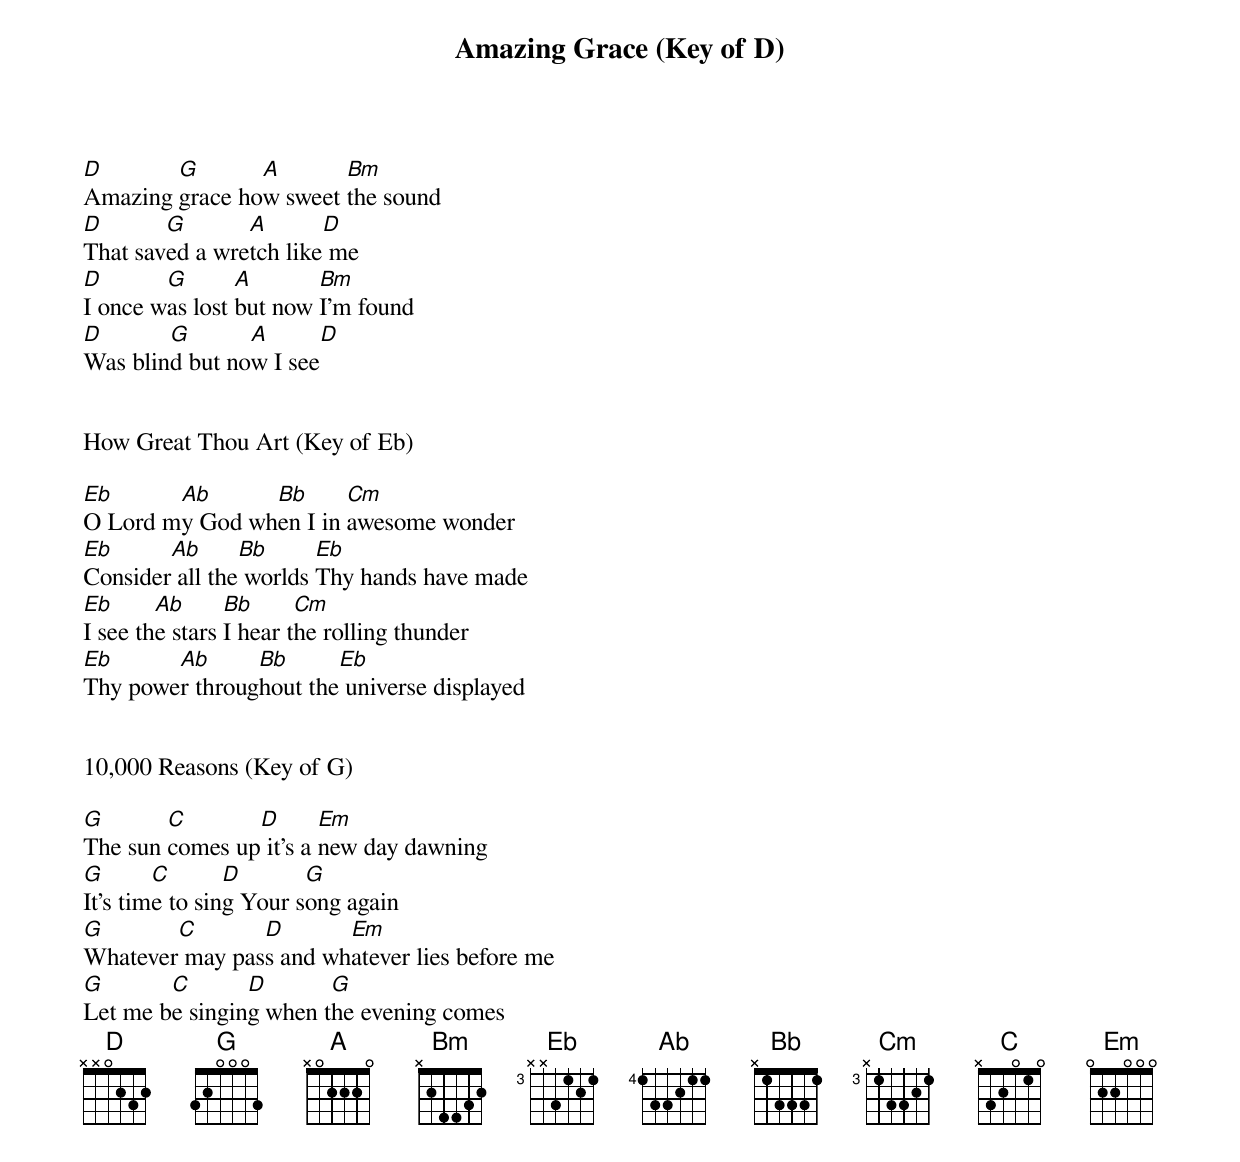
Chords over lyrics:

Amazing Grace (Key of D)

D       G       A       Bm
Amazing grace how sweet the sound
D       G       A       D
That saved a wretch like me
D       G       A       Bm
I once was lost but now I'm found
D       G       A       D
Was blind but now I see


How Great Thou Art (Key of Eb)

Eb      Ab      Bb      Cm
O Lord my God when I in awesome wonder
Eb      Ab      Bb      Eb
Consider all the worlds Thy hands have made
Eb      Ab      Bb      Cm
I see the stars I hear the rolling thunder
Eb      Ab      Bb      Eb
Thy power throughout the universe displayed


10,000 Reasons (Key of G)

G       C       D       Em
The sun comes up it's a new day dawning
G       C       D       G
It's time to sing Your song again
G       C       D       Em
Whatever may pass and whatever lies before me
G       C       D       G
Let me be singing when the evening comes
